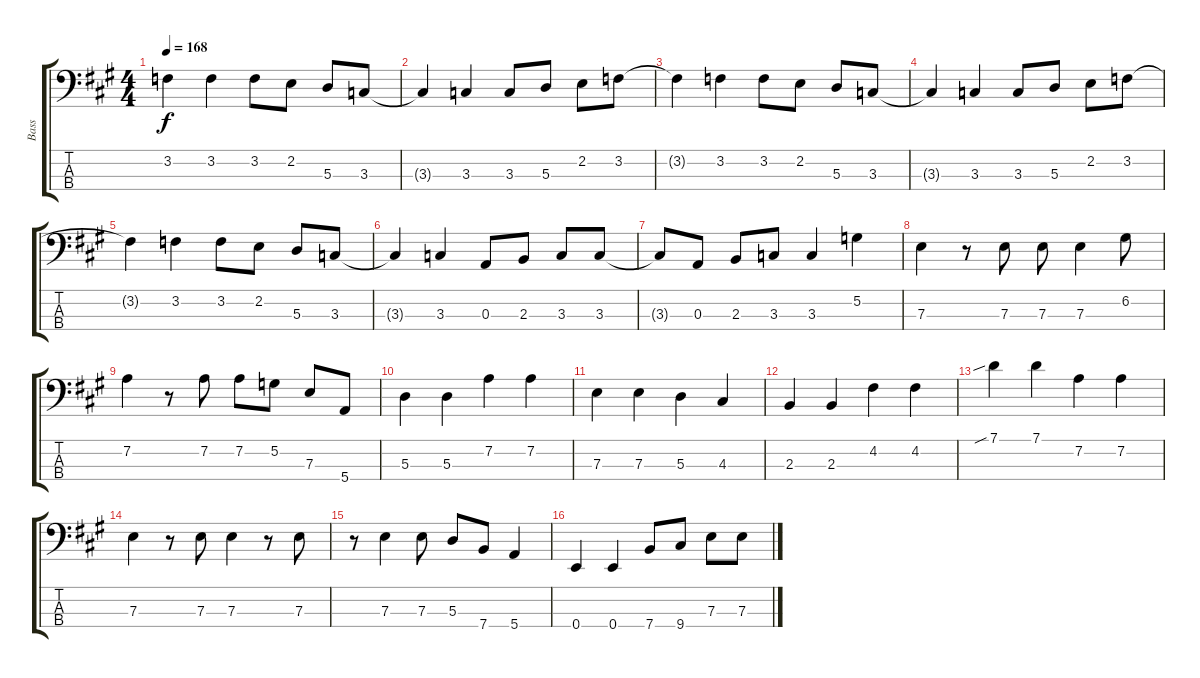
\track ("Bass" "Bass") {instrument electricbassfinger}
\staff {score tabs}
\tuning (G2 D2 A1 E1) {hide}
\ts (4 4)
\tempo 168
\clef f4
\ks a
3.2{t}.4{dy f} 3.2.4 3.2.8 2.2.8 5.3.8 3.3.8 |
3.3{t}.4 3.3.4 3.3.8 5.3.8 2.2.8 3.2.8 |
3.2{t}.4 3.2.4 3.2.8 2.2.8 5.3.8 3.3.8 |
3.3{t}.4 3.3.4 3.3.8 5.3.8 2.2.8 3.2.8 |
3.2{t}.4 3.2.4 3.2.8 2.2.8 5.3.8 3.3.8 |
3.3{t}.4 3.3.4 0.3.8 2.3.8 3.3.8 3.3.8 |
3.3{t}.8 0.3.8 2.3.8 3.3.8 3.3.4 5.2.4 |
7.3.4 r.8 7.3.8 7.3.8 7.3.4 6.2.8 |
7.2.4 r.8 7.2.8 7.2.8 5.2.8 7.3.8 5.4.8 |
5.3.4 5.3.4 7.2.4 7.2.4 |
7.3.4 7.3.4 5.3.4 4.3.4 |
2.3.4 2.3.4 4.2.4 4.2.4 |
7.1{sib}.4 7.1.4 7.2.4 7.2.4 |
7.3.4 r.8 7.3.8 7.3.4 r.8 7.3.8 |
r.8 7.3.4 7.3.8 5.3.8 7.4.8 5.4.4 |
0.4.4 0.4.4 7.4.8 9.4.8 7.3.8 7.3.8
